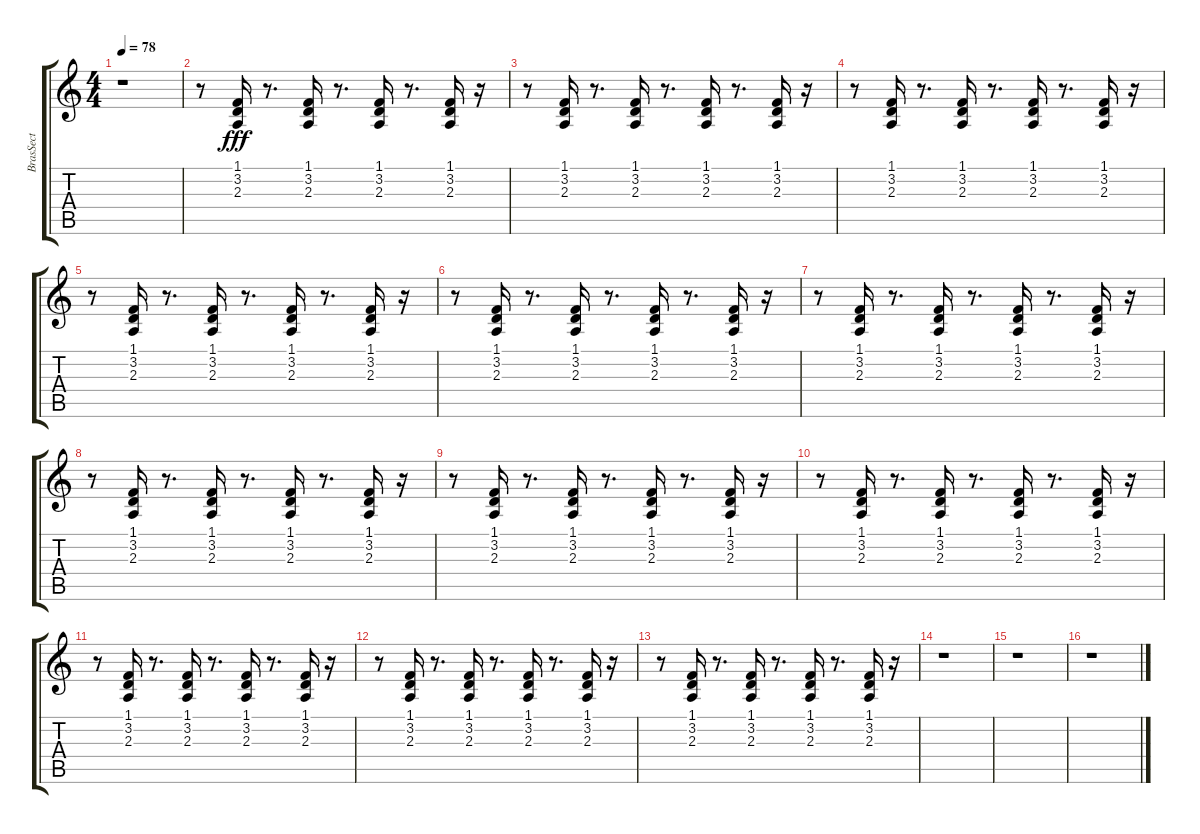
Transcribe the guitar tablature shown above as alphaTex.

\track ("BrasSect" "BrasSect") {instrument brasssection}
\staff {score tabs}
\tuning (E4 B3 G3 D3 A2 E2) {hide}
\ts (4 4)
\tempo 78
\clef g2
\ks c
r.1{dy fff} |
r.8 (1.1 3.2 2.3).16 r.8{d} (1.1 3.2 2.3).16 r.8{d} (1.1 3.2 2.3).16 r.8{d} (1.1 3.2 2.3).16 r.16 |
r.8 (1.1 3.2 2.3).16 r.8{d} (1.1 3.2 2.3).16 r.8{d} (1.1 3.2 2.3).16 r.8{d} (1.1 3.2 2.3).16 r.16 |
r.8 (1.1 3.2 2.3).16 r.8{d} (1.1 3.2 2.3).16 r.8{d} (1.1 3.2 2.3).16 r.8{d} (1.1 3.2 2.3).16 r.16 |
r.8 (1.1 3.2 2.3).16 r.8{d} (1.1 3.2 2.3).16 r.8{d} (1.1 3.2 2.3).16 r.8{d} (1.1 3.2 2.3).16 r.16 |
r.8 (1.1 3.2 2.3).16 r.8{d} (1.1 3.2 2.3).16 r.8{d} (1.1 3.2 2.3).16 r.8{d} (1.1 3.2 2.3).16 r.16 |
r.8 (1.1 3.2 2.3).16 r.8{d} (1.1 3.2 2.3).16 r.8{d} (1.1 3.2 2.3).16 r.8{d} (1.1 3.2 2.3).16 r.16 |
r.8 (1.1 3.2 2.3).16 r.8{d} (1.1 3.2 2.3).16 r.8{d} (1.1 3.2 2.3).16 r.8{d} (1.1 3.2 2.3).16 r.16 |
r.8 (1.1 3.2 2.3).16 r.8{d} (1.1 3.2 2.3).16 r.8{d} (1.1 3.2 2.3).16 r.8{d} (1.1 3.2 2.3).16 r.16 |
r.8 (1.1 3.2 2.3).16 r.8{d} (1.1 3.2 2.3).16 r.8{d} (1.1 3.2 2.3).16 r.8{d} (1.1 3.2 2.3).16 r.16 |
r.8 (1.1 3.2 2.3).16 r.8{d} (1.1 3.2 2.3).16 r.8{d} (1.1 3.2 2.3).16 r.8{d} (1.1 3.2 2.3).16 r.16 |
r.8 (1.1 3.2 2.3).16 r.8{d} (1.1 3.2 2.3).16 r.8{d} (1.1 3.2 2.3).16 r.8{d} (1.1 3.2 2.3).16 r.16 |
r.8 (1.1 3.2 2.3).16 r.8{d} (1.1 3.2 2.3).16 r.8{d} (1.1 3.2 2.3).16 r.8{d} (1.1 3.2 2.3).16 r.16 |
r.1 |
r.1 |
r.1
